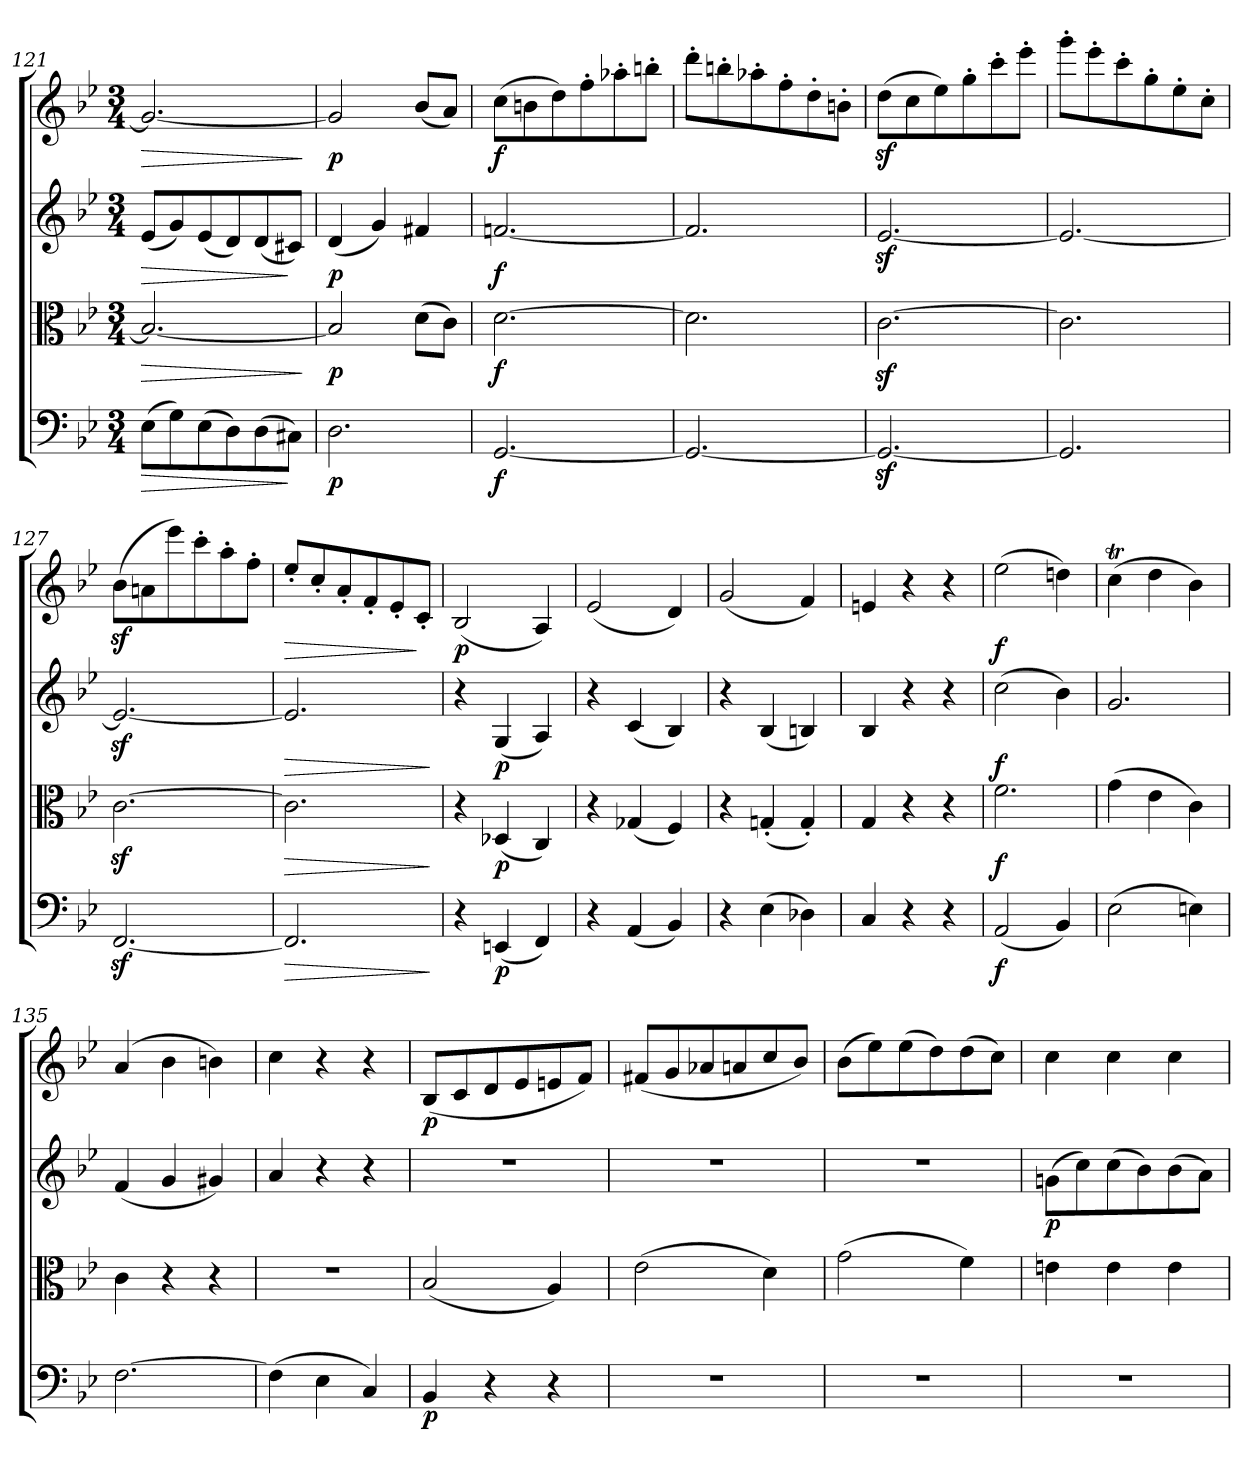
**kern	**dynam	**kern	**dynam	**kern	**dynam	**kern	**dynam
*part4	*part4	*part3	*part3	*part2	*part2	*part1	*part1
*staff4	*staff4	*staff3	*staff3	*staff2	*staff2	*staff1	*staff1
*clefF4	*	*clefC3	*	*clefG2	*	*clefG2	*
*k[b-e-]	*	*k[b-e-]	*	*k[b-e-]	*	*k[b-e-]	*
*B-:	*	*B-:	*	*B-:	*	*B-:	*
*M3/4	*	*M3/4	*	*M3/4	*	*M3/4	*
=121	=121	=121	=121	=121	=121	=121	=121
!	!LO:HP:b	!	!LO:HP:b	!	!LO:HP:b	!	!LO:HP:b
(8E-\L	>	2.B-/_	>	(8e-/L	>	2.g/_	>
8G\)	.	.	.	8g/)	.	.	.
(8E-\	.	.	.	(8e-/	.	.	.
8D\)	.	.	.	8d/)	.	.	.
(8D\	.	.	.	(8d/	.	.	.
8C#X\J)	]	.	.	8c#X/J)	]	.	.
.	.	.	]	.	.	.	]
=122	=122	=122	=122	=122	=122	=122	=122
2.D\	p	2B-/]	p	(4d/	p	2g/]	p
.	.	.	.	4g/)	.	.	.
.	.	(8d\L	.	4f#X/	.	(8b-/L	.
.	.	8c\J)	.	.	.	8a/J)	.
=123	=123	=123	=123	=123	=123	=123	=123
[2.GG/	f	[2.d\	f	[2.fn/	f	(8cc\L	f
.	.	.	.	.	.	8bn\	.
.	.	.	.	.	.	8dd\)	.
.	.	.	.	.	.	8ff'\	.
.	.	.	.	.	.	8aa-X'\	.
.	.	.	.	.	.	8bbn'\J	.
=124	=124	=124	=124	=124	=124	=124	=124
2.GG/_	.	2.d\]	.	2.f/]	.	8ddd'\L	.
.	.	.	.	.	.	8bbn'\	.
.	.	.	.	.	.	8aa-X'\	.
.	.	.	.	.	.	8ff'\	.
.	.	.	.	.	.	8dd'\	.
.	.	.	.	.	.	8bn'\J	.
=125	=125	=125	=125	=125	=125	=125	=125
2.GGz/_	.	[2.cz\	.	[2.e-z/	.	(8ddz\L	.
.	.	.	.	.	.	8cc\	.
.	.	.	.	.	.	8ee-\)	.
.	.	.	.	.	.	8gg'\	.
.	.	.	.	.	.	8ccc'\	.
.	.	.	.	.	.	8eee-'\J	.
=126	=126	=126	=126	=126	=126	=126	=126
2.GG/]	.	2.c\]	.	2.e-/_	.	8ggg'\L	.
.	.	.	.	.	.	8eee-'\	.
.	.	.	.	.	.	8ccc'\	.
.	.	.	.	.	.	8gg'\	.
.	.	.	.	.	.	8ee-'\	.
.	.	.	.	.	.	8cc'\J	.
=127	=127	=127	=127	=127	=127	=127	=127
[2.FFz/	.	[2.cz\	.	2.e-z/_	.	(8b-z\L	.
.	.	.	.	.	.	8an\	.
.	.	.	.	.	.	8eee-\)	.
.	.	.	.	.	.	8ccc'\	.
.	.	.	.	.	.	8aa'\	.
.	.	.	.	.	.	8ff'\J	.
=128	=128	=128	=128	=128	=128	=128	=128
!	!LO:HP:b	!	!LO:HP:b	!	!LO:HP:b	!	!LO:HP:b
2.FF/]	>	2.c\]	>	2.e-/]	>	8ee-'/L	>
.	.	.	.	.	.	8cc'/	.
.	.	.	.	.	.	8a'/	.
.	.	.	.	.	.	8f'/	.
.	.	.	.	.	.	8e-'/	.
.	.	.	.	.	.	8c'/J	]
.	]	.	]	.	]	.	.
=129	=129	=129	=129	=129	=129	=129	=129
4r	.	4r	.	4r	.	(2B-/	p
(4EEn/	p	(4D-X/	p	(4G/	p	.	.
4FF/)	.	4C/)	.	4A/)	.	4A/)	.
=130	=130	=130	=130	=130	=130	=130	=130
4r	.	4r	.	4r	.	(2e-/	.
(4AA/	.	(4G-X/	.	(4c/	.	.	.
4BB-/)	.	4F/)	.	4B-/)	.	4d/)	.
=131	=131	=131	=131	=131	=131	=131	=131
4r	.	4r	.	4r	.	(2g/	.
(4E-\	.	(4Gn'/	.	(4B-/	.	.	.
4D-X\)	.	4G'/)	.	4Bn/)	.	4f/)	.
=132	=132	=132	=132	=132	=132	=132	=132
4C/	.	4G/	.	4B-/	.	4en/	.
4r	.	4r	.	4r	.	4r	.
4r	.	4r	.	4r	.	4r	.
=133	=133	=133	=133	=133	=133	=133	=133
(2AA/	f	2.f\	f	(2cc\	f	(2ee-\	f
4BB-/)	.	.	.	4b-\)	.	4ddn\)	.
=134	=134	=134	=134	=134	=134	=134	=134
(2E-\	.	(4g\	.	2.g/	.	(4ccT\	.
.	.	4e-\	.	.	.	4dd\	.
4En\)	.	4c\)	.	.	.	4b-\)	.
=135	=135	=135	=135	=135	=135	=135	=135
[2.F\	.	4c\	.	(4f/	.	(4a/	.
.	.	4r	.	4g/	.	4b-\	.
.	.	4r	.	4g#X/)	.	4bn\)	.
=136	=136	=136	=136	=136	=136	=136	=136
(4F\]	.	2.r	.	4a/	.	4cc\	.
4E-\	.	.	.	4r	.	4r	.
4C/)	.	.	.	4r	.	4r	.
=137	=137	=137	=137	=137	=137	=137	=137
4BB-/	p	(2B-/	.	2.r	.	(8B-/L	p
.	.	.	.	.	.	8c/	.
4r	.	.	.	.	.	8d/	.
.	.	.	.	.	.	8e-/	.
4r	.	4A/)	.	.	.	8en/	.
.	.	.	.	.	.	8f/J)	.
=138	=138	=138	=138	=138	=138	=138	=138
2.r	.	(2e-\	.	2.r	.	(8f#X/L	.
.	.	.	.	.	.	8g/	.
.	.	.	.	.	.	8a-X/	.
.	.	.	.	.	.	8an/	.
.	.	4d\)	.	.	.	8cc/	.
.	.	.	.	.	.	8b-/J)	.
=139	=139	=139	=139	=139	=139	=139	=139
2.r	.	(2g\	.	2.r	.	(8b-\L	.
.	.	.	.	.	.	8ee-\)	.
.	.	.	.	.	.	(8ee-\	.
.	.	.	.	.	.	8dd\)	.
.	.	4f\)	.	.	.	(8dd\	.
.	.	.	.	.	.	8cc\J)	.
=140	=140	=140	=140	=140	=140	=140	=140
2.r	.	4en\	.	(8gn\L	p	4cc\	.
.	.	.	.	8cc\)	.	.	.
.	.	4e\	.	(8cc\	.	4cc\	.
.	.	.	.	8b-\)	.	.	.
.	.	4e\	.	(8b-\	.	4cc\	.
.	.	.	.	8a\J)	.	.	.
=	=	=	=	=	=	=	=
*-	*-	*-	*-	*-	*-	*-	*-
